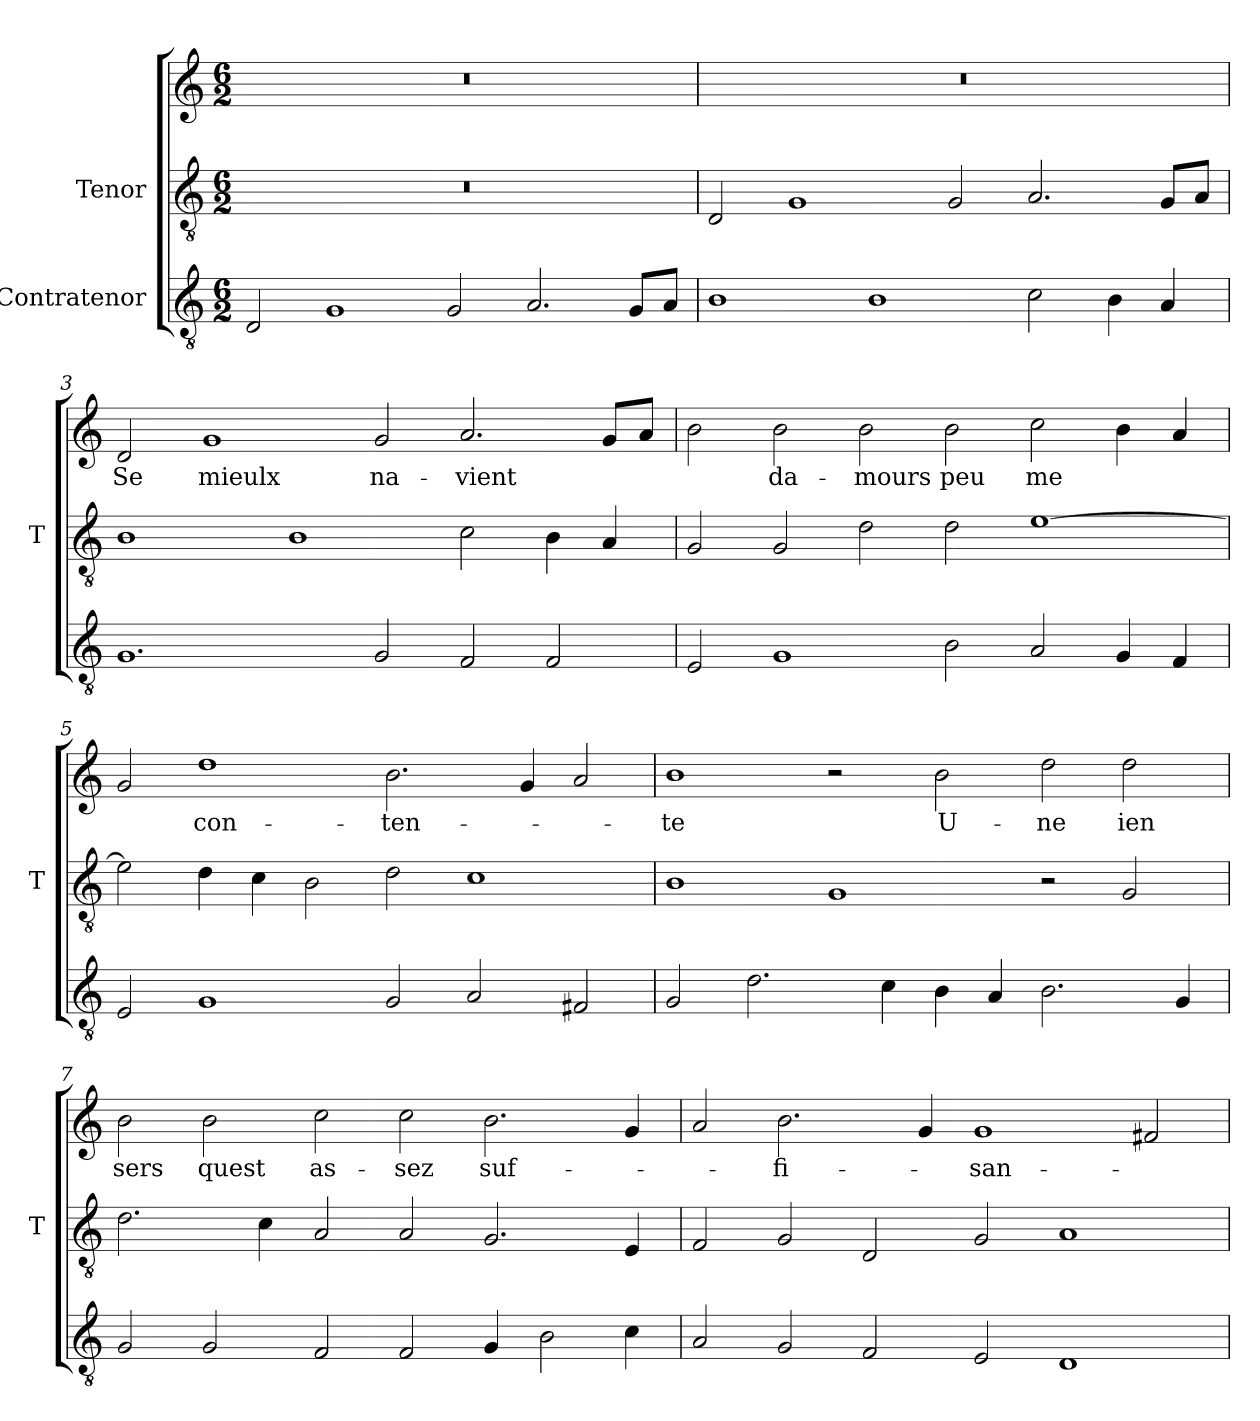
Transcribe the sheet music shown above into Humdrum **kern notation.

**kern	**kern	**kern	**text
*part3	*part2	*part1	*part1
*staff3	*staff2	*staff1	*staff1
*I"Contratenor	*I"Tenor	*	*
*	*I'T	*	*
*clefGv2	*clefGv2	*clefG2	*
*M6/2	*M6/2	*M6/2	*
=1	=1	=1	=1
2D	0.r	0.r	.
1G	.	.	.
2G	.	.	.
2.A	.	.	.
8G/L	.	.	.
8A/J	.	.	.
=2	=2	=2	=2
1B	2D	0.r	.
.	1G	.	.
1B	.	.	.
.	2G	.	.
2c	2.A	.	.
4B	.	.	.
4A	8G/L	.	.
.	8A/J	.	.
=3	=3	=3	=3
1.G	1B	2d	-Se
.	.	1g	-mieulx
.	1B	.	.
2G	.	2g	na-
2F	2c	2.a	-vient
2F	4B	.	.
.	4A	8g/L	.
.	.	8a/J	.
=4	=4	=4	=4
2E	2G	2b	.
1G	2G	2b	da-
.	2d	2b	-mours
2B	2d	2b	-peu
2A	[1e	2cc	-me
4G	.	4b	.
4F	.	4a	.
=5	=5	=5	=5
2E	2e]	2g	.
1G	4d	1dd	con-
.	4c	.	.
.	2B	.	.
2G	2d	2.b	-ten-
2A	1c	.	.
.	.	4g	.
2F#X	.	2a	.
=6	=6	=6	=6
2G	1B	1b	-te
2.d	.	.	.
.	1G	2r	.
4c	.	.	.
4B	.	2b	U-
4A	.	.	.
2.B	2r	2dd	-ne
.	2G	2dd	-ien
4G	.	.	.
=7	=7	=7	=7
2G	2.d	2b	-sers
2G	.	2b	-quest
.	4c	.	.
2F	2A	2cc	as-
2F	2A	2cc	-sez
4G	2.G	2.b	suf-
2B	.	.	.
4c	4E	4g	.
=8	=8	=8	=8
2A	2F	2a	.
2G	2G	2.b	-fi-
2F	2D	.	.
.	.	4g	.
2E	2G	1g	-san-
1D	1A	.	.
.	.	2f#X	.
=	=	=	=
*-	*-	*-	*-
